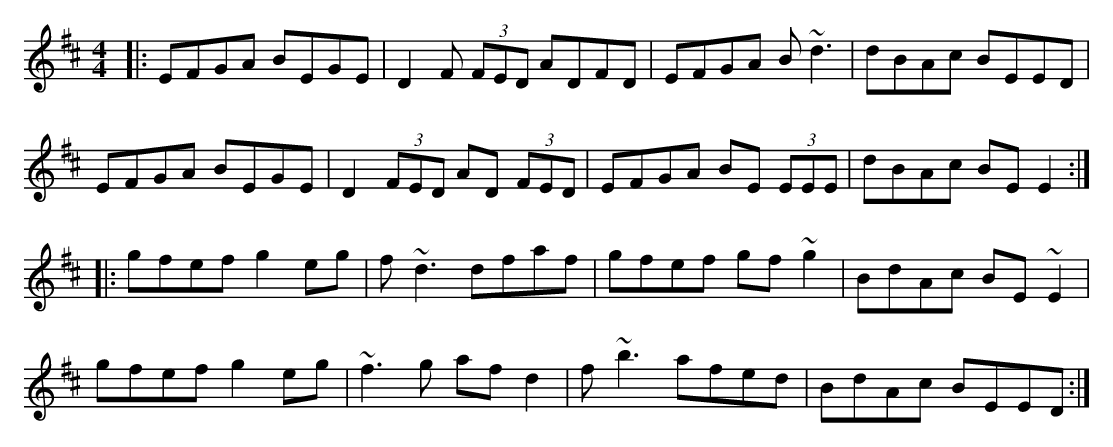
X:1
M:4/4
K:Edor
|:EFGA BEGE|D2F (3FED ADFD|EFGA B~d3|dBAc BEED|
EFGA BEGE|D2 (3FED AD (3FED|EFGA BE (3EEE|dBAc BEE2:|
|:gfef g2eg|f~d3 dfaf|gfef gf~g2|BdAc BE~E2|
gfef g2eg|~f3g afd2|f~b3 afed|BdAc BEED:|
